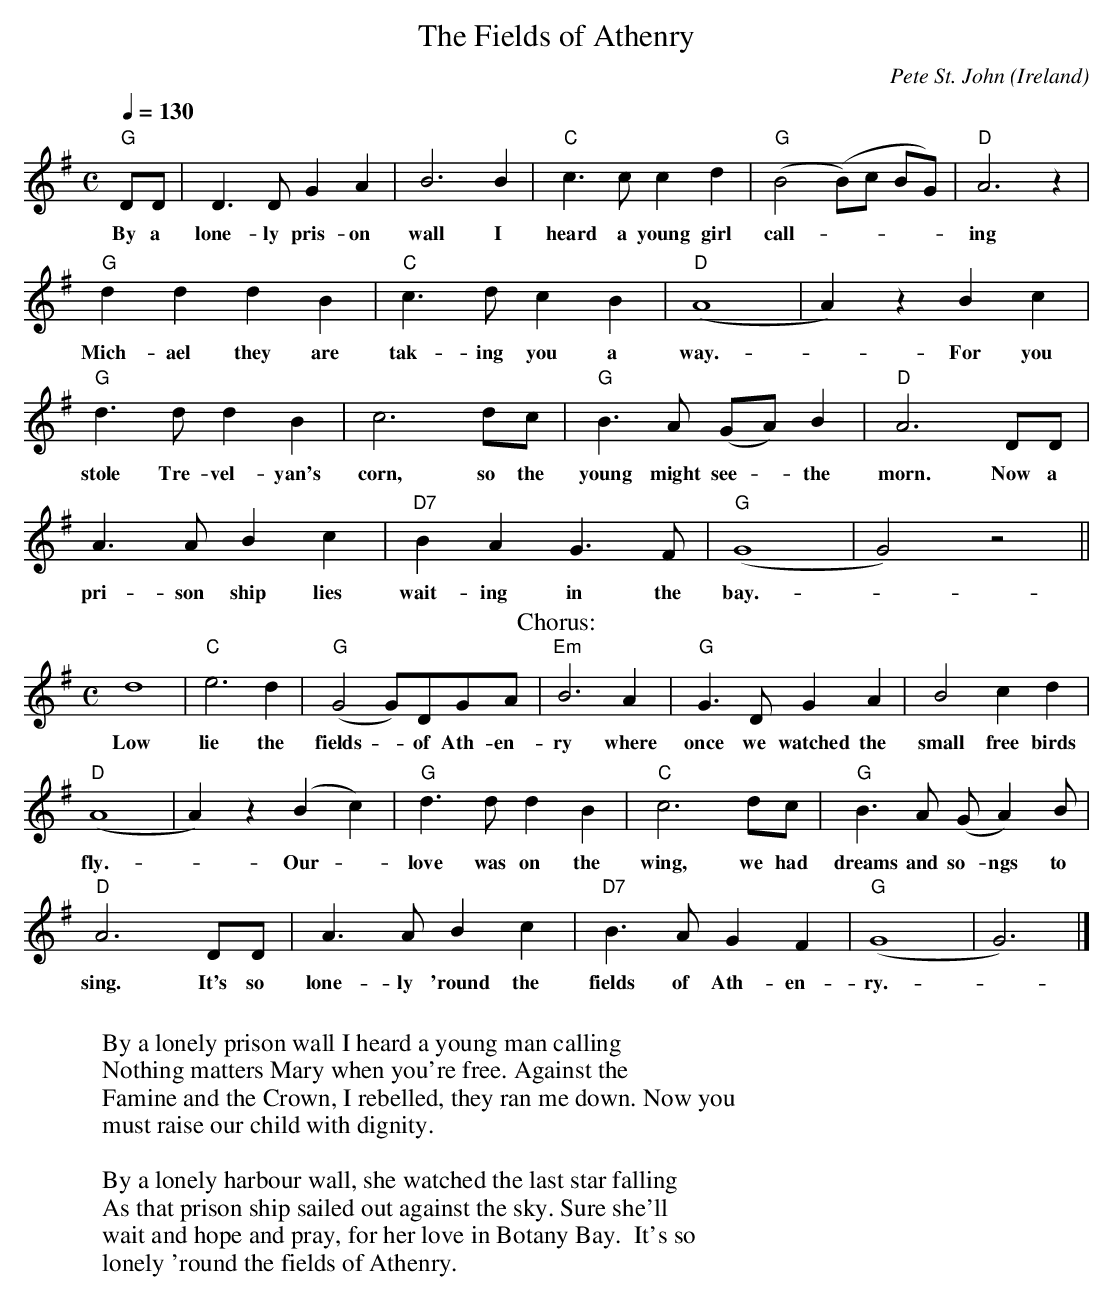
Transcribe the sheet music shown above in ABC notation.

X:1
T:The Fields of Athenry
C:Pete St. John
O:Ireland
M:C
L:1/8
Q:1/4=130
K:G
 "G" DD | D3 D G2 A2 | B6 B2 | "C" c3 c c2 d2 | "G" (B4 (B)c BG) | "D" A6 z2 |
w: By a lone-ly pris-on wall I heard a young girl call ---- ing
 "G" d2 d2 d2 B2 | "C" c3 d c2 B2 | "D" (A8 | A2) z2 B2 c2 |
w: Mich-ael they are tak-ing you a way. - For you
 "G" d3 d d2 B2 | c6 dc | "G" B3 A (GA) B2 | "D" A6 DD |
w: stole Tre-vel-yan's corn, so the young might see - the morn. Now a
 A3 A B2 c2 | "D7" B2 A2 G3 F | "G" (G8 | G4) z4 ||
w: pri-son ship lies wait-ing in the bay. -
T: Chorus:
 d8 | "C" e6 d2 | "G" (G4 G)DGA | "Em" B6 A2 | "G" G3 D G2 A2 | B4 c2 d2 |
w: Low lie the fields - of Ath-en-ry where once we watched the small free birds
 "D" (A8 | A2) z2 (B2 c2) | "G" d3 d d2 B2 | "C" c6 dc | "G" B3 A (G A2) B |
w: fly. - Our - love was on the wing, we had dreams and so-ngs to
 "D" A6 DD | A3 A B2 c2 | "D7" B3 A G2 F2 | "G" (G8 | G6) |]
w: sing.  It's so lone-ly 'round the fields of Ath-en-ry. -
W:
W: By a lonely prison wall I heard a young man calling
W: Nothing matters Mary when you're free. Against the
W: Famine and the Crown, I rebelled, they ran me down. Now you
W: must raise our child with dignity.
W:
W: By a lonely harbour wall, she watched the last star falling
W: As that prison ship sailed out against the sky. Sure she'll
W: wait and hope and pray, for her love in Botany Bay.  It's so
W: lonely 'round the fields of Athenry.
W:
